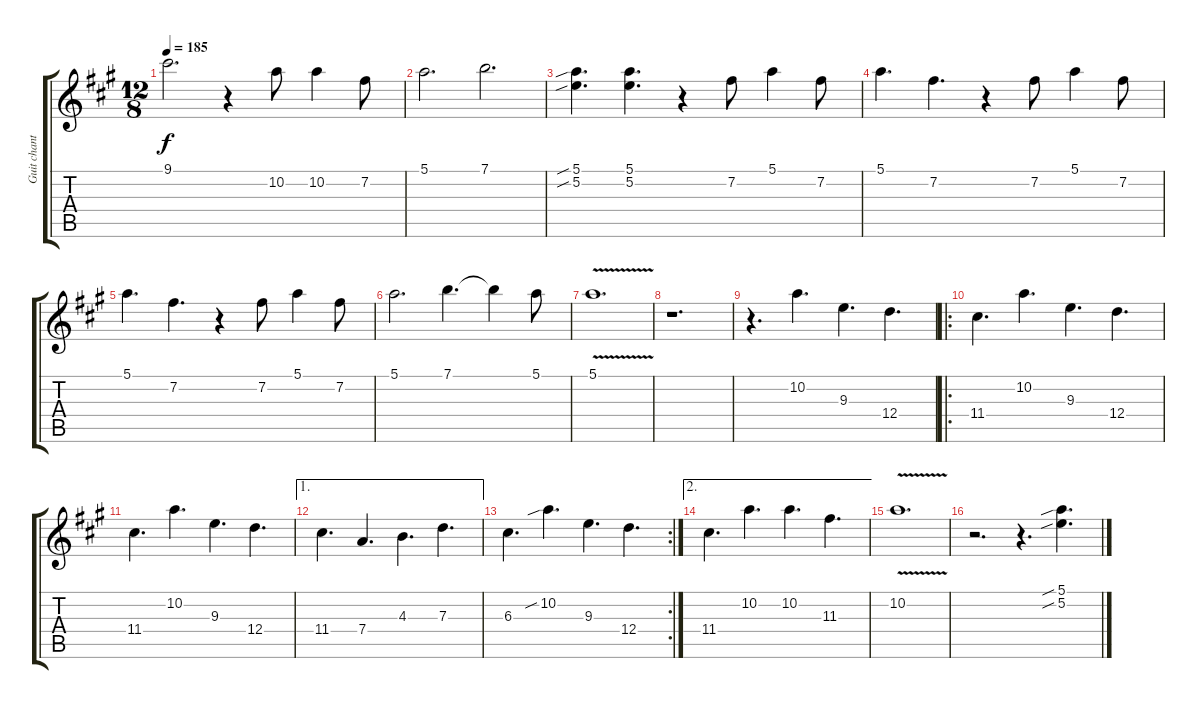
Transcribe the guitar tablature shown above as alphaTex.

\track ("Guit chant" "Guit chant") {instrument overdrivenguitar}
\staff {score tabs}
\tuning (E4 B3 G3 D3 A2 E2) {hide}
\ts (12 8)
\tempo 185
\clef g2
\ks a
9.1.2{d dy f} r.4 10.2.8 10.2.4 7.2.8 |
5.1.2{d} 7.1.2{d} |
(5.1{sib} 5.2{sib}).4{d} (5.1 5.2).4{d} r.4 7.2.8 5.1.4 7.2.8 |
5.1.4{d} 7.2.4{d} r.4 7.2.8 5.1.4 7.2.8 |
5.1.4{d} 7.2.4{d} r.4 7.2.8 5.1.4 7.2.8 |
5.1.2{d} 7.1.4{d} 7.1{t}.4 5.1.8 |
5.1{v}.1{d} |
r.1{d} |
r.4{d} 10.2.4{d} 9.3.4{d} 12.4.4{d} |
\ro
11.4.4{d} 10.2.4{d} 9.3.4{d} 12.4.4{d} |
11.4.4{d} 10.2.4{d} 9.3.4{d} 12.4.4{d} |
\ae 1
11.4.4{d} 7.4.4{d} 4.3.4{d} 7.3.4{d} |
\rc 2
6.3.4{d} 10.2{sib}.4{d} 9.3.4{d} 12.4.4{d} |
\ae 2
11.4.4{d} 10.2.4{d} 10.2.4{d} 11.3.4{d} |
10.2{v}.1{d} |
r.2{d} r.4{d} (5.1{sib} 5.2{sib}).4{d}
